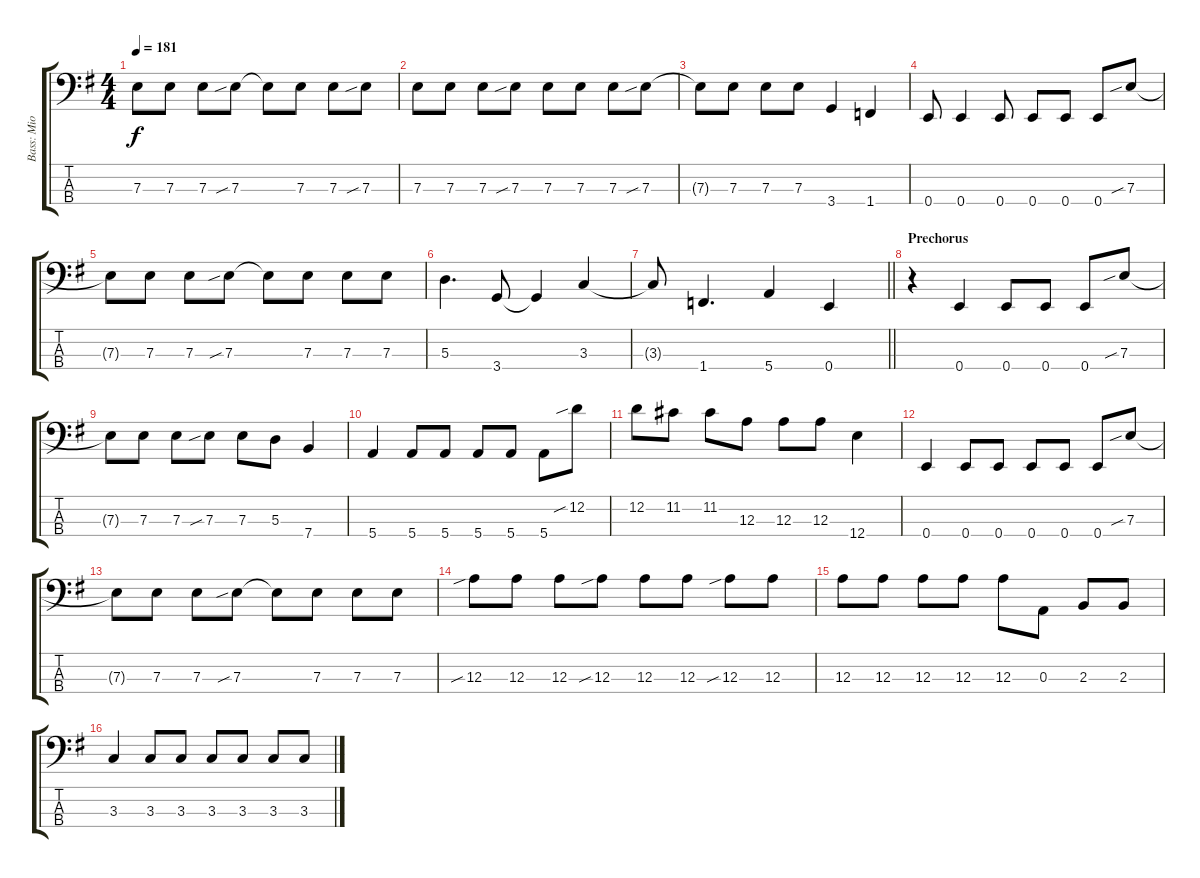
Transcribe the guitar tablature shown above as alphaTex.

\track ("Bass: Mio Akiyama" "Bass: Mio ") {instrument electricbassfinger}
\staff {score tabs}
\tuning (G2 D2 A1 E1) {hide}
\ts (4 4)
\tempo 181
\clef f4
\ks g
7.3.8{dy f} 7.3.8 7.3.8 7.3{sib}.8 7.3{t}.8 7.3.8 7.3.8 7.3{sib}.8 |
7.3.8 7.3.8 7.3.8 7.3{sib}.8 7.3.8 7.3.8 7.3.8 7.3{sib}.8 |
7.3{t}.8 7.3.8 7.3.8 7.3.8 3.4.4 1.4.4 |
0.4.8 0.4.4 0.4.8 0.4.8 0.4.8 0.4.8 7.3{sib}.8 |
7.3{t}.8 7.3.8 7.3.8 7.3{sib}.8 7.3{t}.8 7.3.8 7.3.8 7.3.8 |
5.3.4{d} 3.4.8 3.4{t}.4 3.3.4 |
\barLineRight lightlight
3.3{t}.8 1.4.4{d} 5.4.4 0.4.4 |
\section ("" "Prechorus")
r.4 0.4.4 0.4.8 0.4.8 0.4.8 7.3{sib}.8 |
7.3{t}.8 7.3.8 7.3.8 7.3{sib}.8 7.3.8 5.3.8 7.4.4 |
5.4.4 5.4.8 5.4.8 5.4.8 5.4.8 5.4.8 12.2{sib}.8 |
12.2.8 11.2.8 11.2.8 12.3.8 12.3.8 12.3.8 12.4.4 |
0.4.4 0.4.8 0.4.8 0.4.8 0.4.8 0.4.8 7.3{sib}.8 |
7.3{t}.8 7.3.8 7.3.8 7.3{sib}.8 7.3{t}.8 7.3.8 7.3.8 7.3.8 |
12.3{sib}.8 12.3.8 12.3.8 12.3{sib}.8 12.3.8 12.3.8 12.3{sib}.8 12.3.8 |
12.3.8 12.3.8 12.3.8 12.3.8 12.3.8 0.3.8 2.3.8 2.3.8 |
3.3.4 3.3.8 3.3.8 3.3.8 3.3.8 3.3.8 3.3.8
